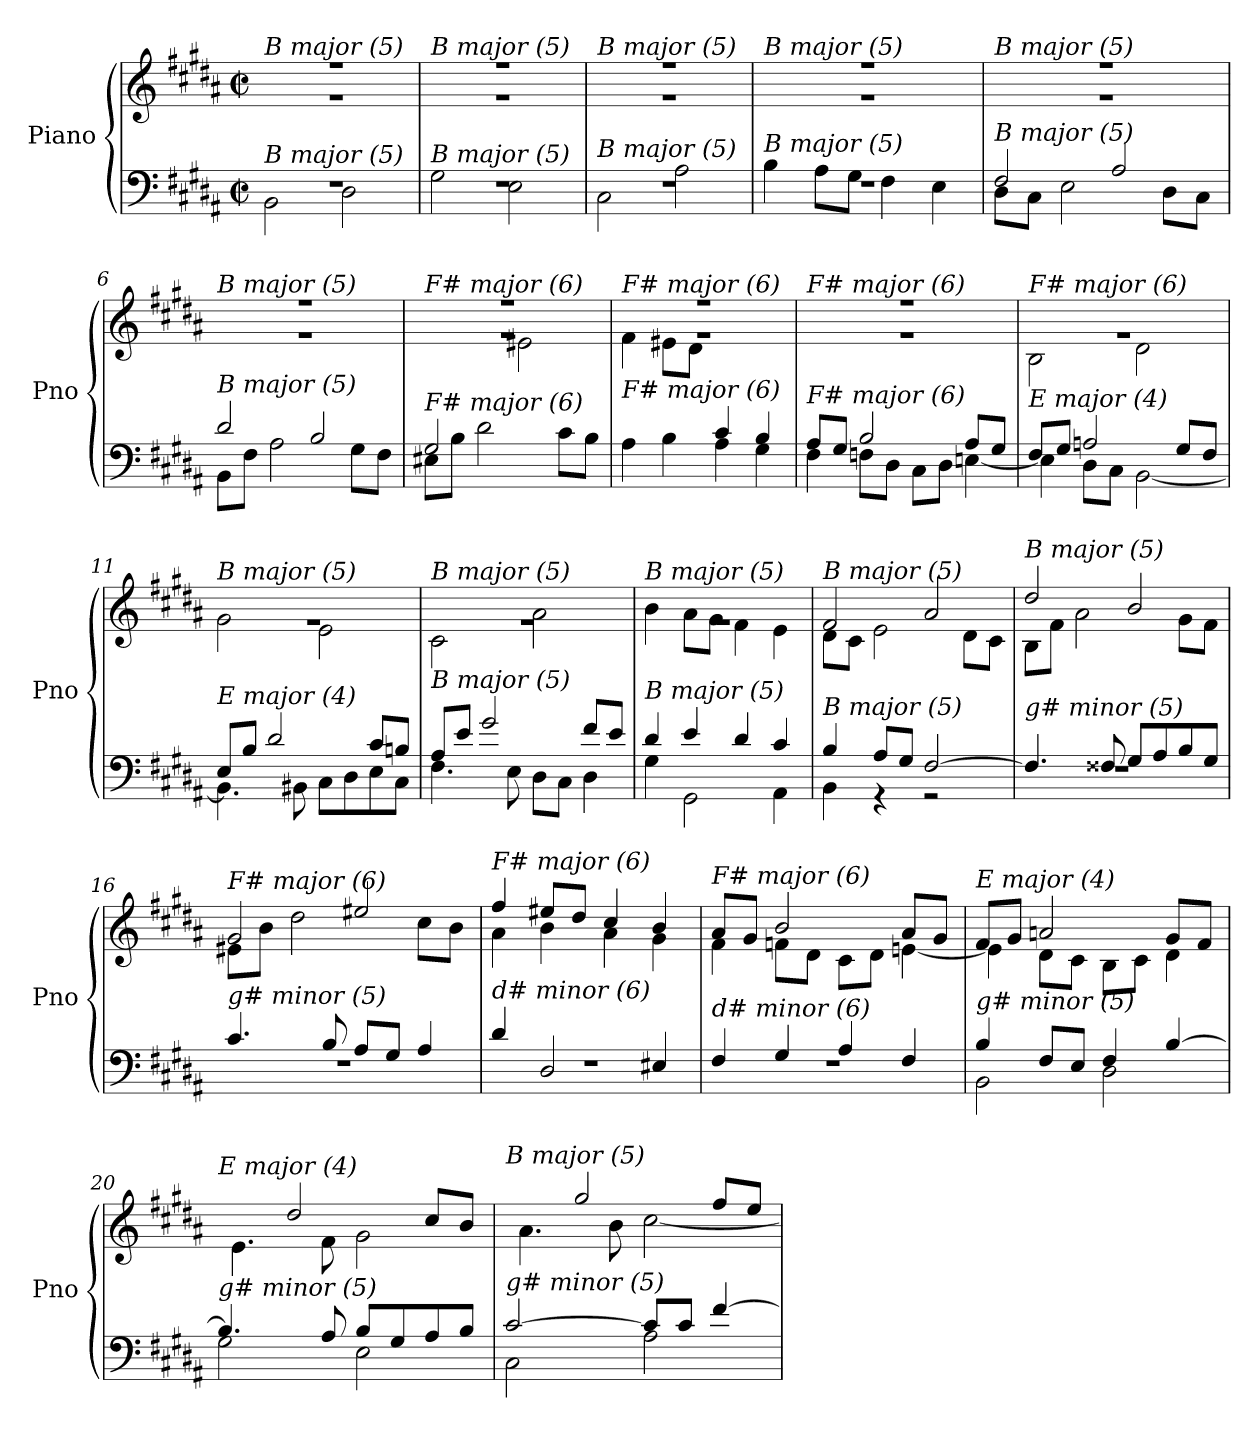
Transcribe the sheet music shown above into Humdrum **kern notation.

**kern	**kern
*part1	*part1
*staff2	*staff1
*I"Piano	*
*I'Pno	*
*clefF4	*clefG2
*k[f#c#g#d#a#]	*k[f#c#g#d#a#]
*M2/2	*M2/2
*met(c|)	*met(c|)
=1	=1
*^	*^
!	!	!LO:TX:i:t=B major (5)	!
!LO:TX:i:t=B major (5)	!	!	!
1rF	2BB\	1rg	1rff
.	2D#\	.	.
=2	=2	=2	=2
!	!	!LO:TX:i:t=B major (5)	!
!LO:TX:i:t=B major (5)	!	!	!
1rF	2G#\	1rg	1rff
.	2E\	.	.
=3	=3	=3	=3
!	!	!LO:TX:i:t=B major (5)	!
!LO:TX:i:t=B major (5)	!	!	!
1rF	2C#\	1rg	1rff
.	2A#\	.	.
=4	=4	=4	=4
!	!	!LO:TX:i:t=B major (5)	!
!LO:TX:i:t=B major (5)	!	!	!
1rF	4B\	1rg	1rff
.	8A#\L	.	.
.	8G#\J	.	.
.	4F#\	.	.
.	4E\	.	.
=5	=5	=5	=5
!	!	!LO:TX:i:t=B major (5)	!
!LO:TX:i:t=B major (5)	!	!	!
2F#/	8D#\L	1rg	1rff
.	8C#\J	.	.
.	2E\	.	.
2A#/	.	.	.
.	8D#\L	.	.
.	8C#\J	.	.
=6	=6	=6	=6
!	!	!LO:TX:i:t=B major (5)	!
!LO:TX:i:t=B major (5)	!	!	!
2d#/	8BB\L	1rg	1rff
.	8F#\J	.	.
.	2A#\	.	.
2B/	.	.	.
.	8G#\L	.	.
.	8F#\J	.	.
!!LO:LB:g=z
=7	=7	=7	=7
*	*	*	*^
!	!	!LO:TX:i:t=F# major (6)	!	!
!LO:TX:i:t=F# major (6)	!	!	!	!
2G#/	8E#X\L	1rg	1rff	2ryy
.	8B\J	.	.	.
.	2d#\	.	.	.
2ryy	.	.	.	2e#X\
.	8c#\L	.	.	.
.	8B\J	.	.	.
=8	=8	=8	=8	=8
!	!	!LO:TX:i:t=F# major (6)	!	!
!LO:TX:i:t=F# major (6)	!	!	!	!
2ryy	4A#\	1rg	1rff	4f#\
.	4B\	.	.	8e#X\L
.	.	.	.	8d#\J
4c#/	4A#\	.	.	2ryy
4B/	4G#\	.	.	.
*	*	*	*v	*v
=9	=9	=9	=9
!	!	!LO:TX:i:t=F# major (6)	!
!LO:TX:i:t=F# major (6)	!	!	!
8A#/L	4F#\	1rg	1rff
8G#/J	.	.	.
2B/	8Fni\L	.	.
.	8D#\J	.	.
.	8C#\L	.	.
.	8D#\J	.	.
8A#/L	[4En\	.	.
8G#/J	.	.	.
=10	=10	=10	=10
!	!	!LO:TX:i:t=F# major (6)	!
!LO:TX:i:t=E major (4)	!	!	!
8F#/L	4E\]	1rg	2B\
8G#/J	.	.	.
2An/	8D#\L	.	.
.	8C#\J	.	.
.	[2BB\	.	2d#\
8G#/L	.	.	.
8F#/J	.	.	.
=11	=11	=11	=11
!	!	!LO:TX:i:t=B major (5)	!
!LO:TX:i:t=E major (4)	!	!	!
8E/L	4.BB\]	1rg	2g#\
8B/J	.	.	.
2d#/	.	.	.
.	8BB#X\	.	.
.	8C#\L	.	2e\
.	8D#\	.	.
8c#/L	8E\	.	.
8Bn/J	8C#\J	.	.
!!LO:LB:g=z	!!
=12	=12	=12	=12
!	!	!LO:TX:i:t=B major (5)	!
!LO:TX:i:t=B major (5)	!	!	!
8A#/L	4.F#\	1rg	2c#\
8e/J	.	.	.
2g#/	.	.	.
.	8E\	.	.
.	8D#\L	.	2a#\
.	8C#\J	.	.
8f#/L	4D#\	.	.
8e/J	.	.	.
=13	=13	=13	=13
!	!	!LO:TX:i:t=B major (5)	!
!LO:TX:i:t=B major (5)	!	!	!
4d#/	4G#\	1rg	4b\
4e/	2GG#\	.	8a#\L
.	.	.	8g#\J
4d#/	.	.	4f#\
4c#/	4AA#\	.	4e\
=14	=14	=14	=14
!	!	!LO:TX:i:t=B major (5)	!
!LO:TX:i:t=B major (5)	!	!	!
4B/	4BB\	2f#/	8d#\L
.	.	.	8c#\J
8A#/L	4r	.	2e\
8G#/J	.	.	.
[2F#/	2r	2a#/	.
.	.	.	8d#\L
.	.	.	8c#\J
=15	=15	=15	=15
!	!	!LO:TX:i:t=B major (5)	!
!LO:TX:i:t=g# minor (5)	!	!	!
4.F#/]	1rF	2dd#/	8B\L
.	.	.	8f#\J
.	.	.	2a#\
8F##X/	.	.	.
8G#/L	.	2b/	.
8A#/	.	.	.
8B/	.	.	8g#\L
8G#/J	.	.	8f#\J
=16	=16	=16	=16
!	!	!LO:TX:i:t=F# major (6)	!
!LO:TX:i:t=g# minor (5)	!	!	!
4.c#/	1rF	2g#/	8e#X\L
.	.	.	8b\J
.	.	.	2dd#\
8B/	.	.	.
8A#/L	.	2ee#X/	.
8G#/J	.	.	.
4A#/	.	.	8cc#\L
.	.	.	8b\J
!!LO:LB:g=z	!!
=17	=17	=17	=17
!	!	!LO:TX:i:t=F# major (6)	!
!LO:TX:i:t=d# minor (6)	!	!	!
4d#/	1rF	4ff#/	4a#\
2D#/	.	8ee#X/L	4b\
.	.	8dd#/J	.
.	.	4cc#/	4a#\
4E#X/	.	4b/	4g#\
=18	=18	=18	=18
!	!	!LO:TX:i:t=F# major (6)	!
!LO:TX:i:t=d# minor (6)	!	!	!
4F#/	1rF	8a#/L	4f#\
.	.	8g#/J	.
4G#/	.	2b/	8fni\L
.	.	.	8d#\J
4A#/	.	.	8c#\L
.	.	.	8d#\J
4F#/	.	8a#/L	[4en\
.	.	8g#/J	.
=19	=19	=19	=19
!	!	!LO:TX:i:t=E major (4)	!
!LO:TX:i:t=g# minor (5)	!	!	!
4B/	2BB\	8f#/L	4e\]
.	.	8g#/J	.
8F#/L	.	2an/	8d#\L
8E/J	.	.	8c#\J
4F#/	2D#\	.	8B\L
.	.	.	8c#\J
[4B/	.	8g#/L	4d#\
.	.	8f#/J	.
=20	=20	=20	=20
!	!	!LO:TX:i:t=E major (4)	!
!LO:TX:i:t=g# minor (5)	!	!	!
4.B/]	2G#\	8e/Lyy	4.e\
.	.	8b/J	.
.	.	2dd#/	.
8A#/	.	.	8f#\
8B/L	2E\	.	2g#\
8G#/	.	.	.
8A#/	.	8cc#/L	.
8B/J	.	8b/J	.
=21	=21	=21	=21
!	!	!LO:TX:i:t=B major (5)	!
!LO:TX:i:t=g# minor (5)	!	!	!
[2c#/	2C#\	8a#/Lyy	4.a#\
.	.	8ee/J	.
.	.	2gg#/	.
.	.	.	8b\
8c#/L]	2A#\	.	[2cc#\
8c#/J	.	.	.
[4f#/	.	8ff#/L	.
.	.	8ee/J	.
*v	*v	*	*
*	*v	*v
=	=
*-	*-
